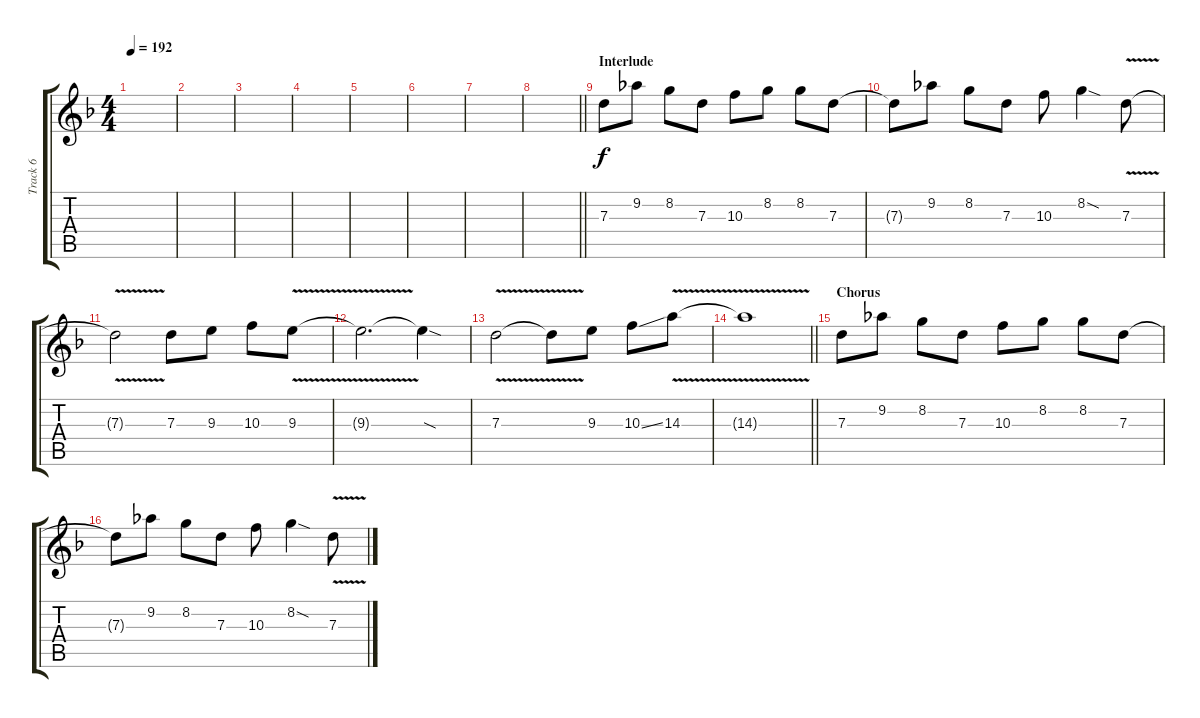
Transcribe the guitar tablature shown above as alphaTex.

\track ("Track 6" "Track 6") {instrument distortionguitar}
\staff {score tabs}
\tuning (E4 B3 G3 D3 A2 D2) {hide}
\ts (4 4)
\tempo 192
\clef g2
\ks f
|
|
|
|
|
|
|
\barLineRight lightlight
|
\section ("" "Interlude")
7.3.8 9.2.8 8.2.8 7.3.8 10.3.8 8.2.8 8.2.8 7.3.8 |
7.3{t}.8 9.2.8 8.2.8 7.3.8 10.3.8 8.2{sod}.4 7.3{v}.8 |
7.3{t}.2 7.3.8 9.3.8 10.3.8 9.3{v}.8 |
9.3{t}.2{d} 9.3{sod t}.4 |
7.3{v}.2 7.3{t}.8 9.3.8 10.3{ss}.8 14.3{v}.8 |
\barLineRight lightlight
14.3{t}.1 |
\section ("" "Chorus")
7.3.8 9.2.8 8.2.8 7.3.8 10.3.8 8.2.8 8.2.8 7.3.8 |
7.3{t}.8 9.2.8 8.2.8 7.3.8 10.3.8 8.2{sod}.4 7.3{v}.8
